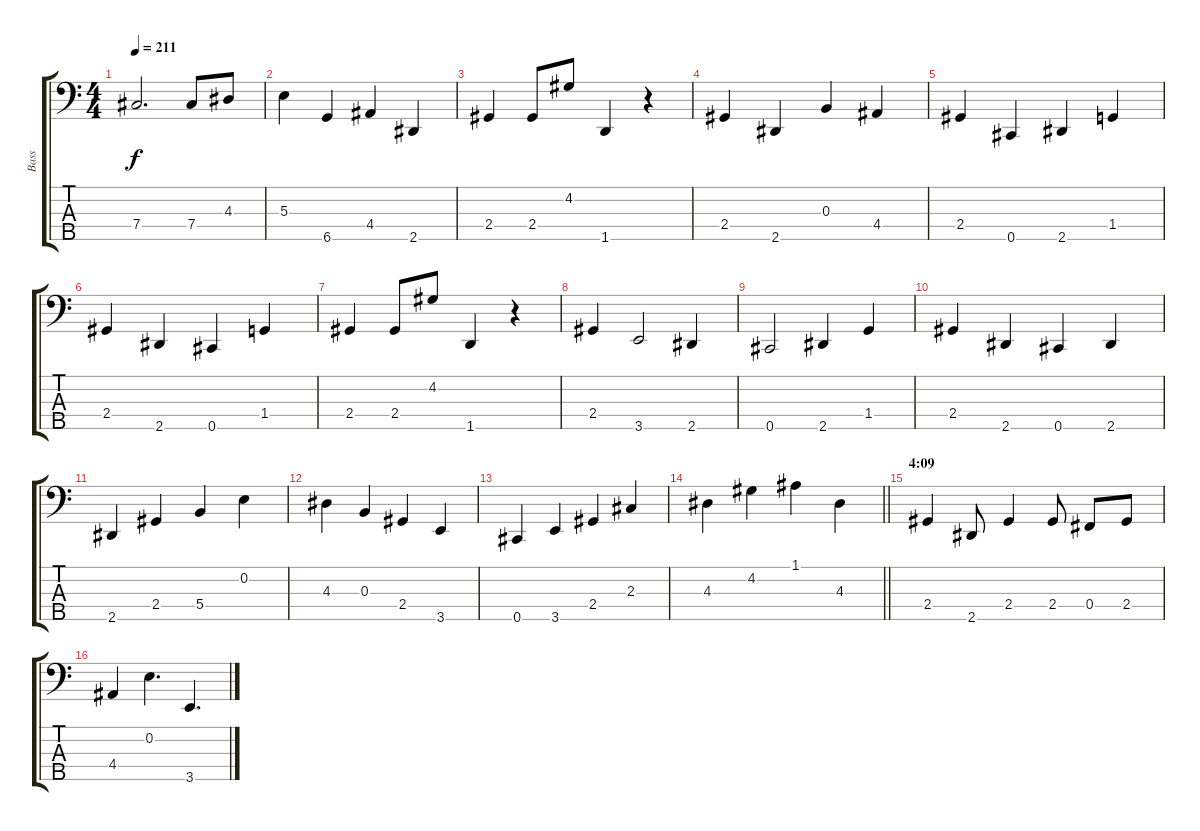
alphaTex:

\track ("Bass" "Bass") {instrument electricbassfinger}
\staff {score tabs}
\tuning (A2 E2 B1 Gb1 Db1) {hide}
\ts (4 4)
\tempo 211
\clef f4
\ks c
7.4.2{d dy f} 7.4.8 4.3.8 |
5.3.4 6.5.4 4.4.4 2.5.4 |
2.4.4 2.4.8 4.2.8 1.5.4 r.4 |
2.4.4 2.5.4 0.3.4 4.4.4 |
2.4.4 0.5.4 2.5.4 1.4.4 |
2.4.4 2.5.4 0.5.4 1.4.4 |
2.4.4 2.4.8 4.2.8 1.5.4 r.4 |
2.4.4 3.5.2 2.5.4 |
0.5.2 2.5.4 1.4.4 |
2.4.4 2.5.4 0.5.4 2.5.4 |
2.5.4 2.4.4 5.4.4 0.2.4 |
4.3.4 0.3.4 2.4.4 3.5.4 |
0.5.4 3.5.4 2.4.4 2.3.4 |
\barLineRight lightlight
4.3.4 4.2.4 1.1.4 4.3.4 |
\section ("" "4:09")
2.4.4 2.5.8 2.4.4 2.4.8 0.4.8 2.4.8 |
4.4.4 0.2.4{d} 3.5.4{d}
